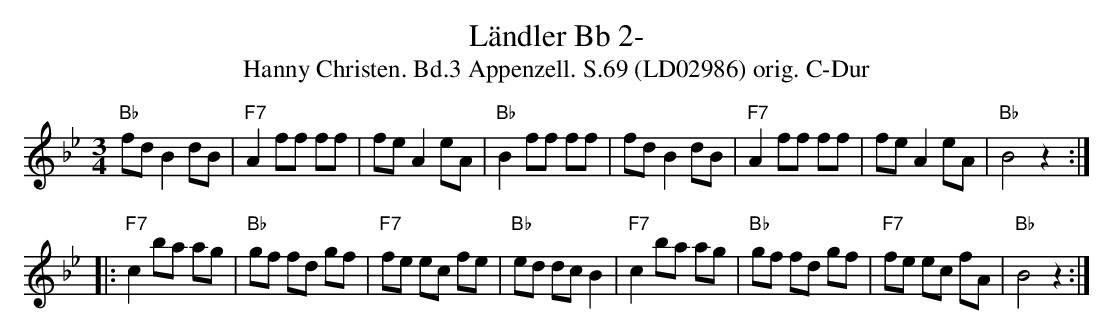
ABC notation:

X:1
T:Ländler Bb 2-
T:Hanny Christen. Bd.3 Appenzell. S.69 (LD02986) orig. C-Dur
M:3/4
L:1/8
K:Bbmaj
"Bb"fd B2 dB | "F7"A2 ff ff | fe A2 eA | "Bb"B2 ff ff | fd B2 dB | "F7"A2 ff ff | fe A2 eA | "Bb"B4 z2 :|
|: "F7"c2 ba ag | "Bb"gf fd gf | "F7"fe ec fe | "Bb"ed dc B2 | "F7"c2 ba ag | "Bb"gf fd gf | "F7"fe ec fA | "Bb"B4 z2 :|
